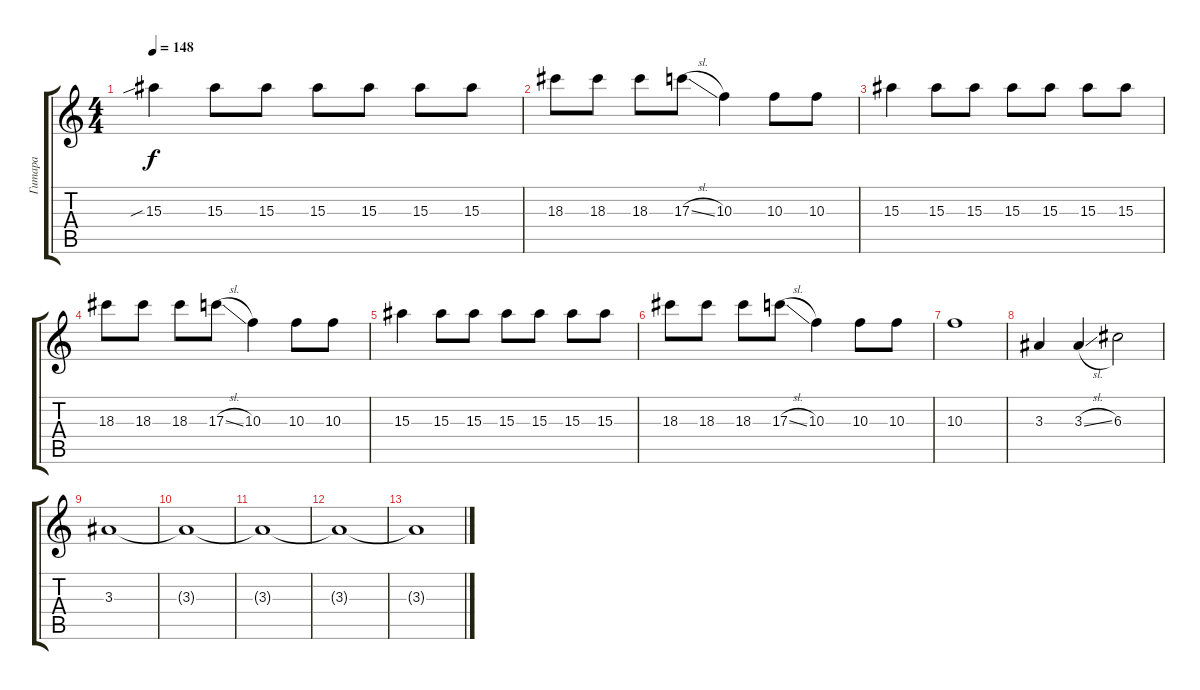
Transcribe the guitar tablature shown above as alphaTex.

\track ("Гитара" "Гитара") {instrument acousticguitarsteel}
\staff {score tabs}
\tuning (E4 B3 G3 D3 A2 E2) {hide}
\ts (4 4)
\tempo 148
\clef g2
\ks c
15.3{sib}.4{dy f volume 14} 15.3.8 15.3.8 15.3.8 15.3.8 15.3.8 15.3.8 |
18.3.8 18.3.8 18.3.8 17.3{sl}.8 10.3.4 10.3.8 10.3.8 |
15.3.4{volume 12} 15.3.8 15.3.8 15.3.8 15.3.8 15.3.8 15.3.8 |
18.3.8 18.3.8 18.3.8 17.3{sl}.8 10.3.4 10.3.8 10.3.8 |
15.3.4{volume 12} 15.3.8 15.3.8 15.3.8 15.3.8 15.3.8 15.3.8 |
18.3.8 18.3.8 18.3.8 17.3{sl}.8 10.3.4 10.3.8 10.3.8 |
10.3.1 |
3.3.4 3.3{sl}.4 6.3.2 |
3.3.1 |
3.3{t}.1 |
3.3{t}.1 |
3.3{t}.1 |
3.3{t}.1
